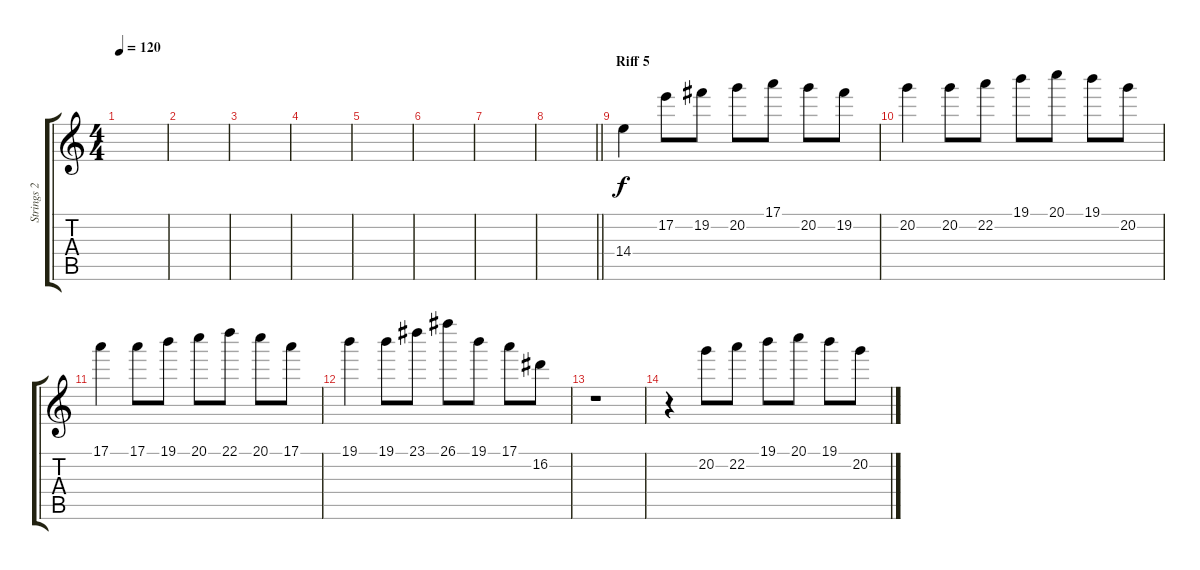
\track ("Strings 2" "Strings 2") {instrument acousticguitarnylon}
\staff {score tabs}
\tuning (E4 B3 G3 D3 A2 E2) {hide}
\ts (4 4)
\tempo 120
\clef g2
\ks c
|
|
|
|
|
|
|
\barLineRight lightlight
|
\section ("" "Riff 5")
14.4.4{volume 6} 17.2.8 19.2.8 20.2.8 17.1.8 20.2.8 19.2.8 |
20.2.4 20.2.8 22.2.8 19.1.8 20.1.8 19.1.8 20.2.8 |
17.1.4 17.1.8 19.1.8 20.1.8 22.1.8 20.1.8 17.1.8 |
19.1.4 19.1.8 23.1.8 26.1.8 19.1.8 17.1.8 16.2.8 |
r.1 |
r.4 20.2.8 22.2.8 19.1.8 20.1.8 19.1.8 20.2.8
